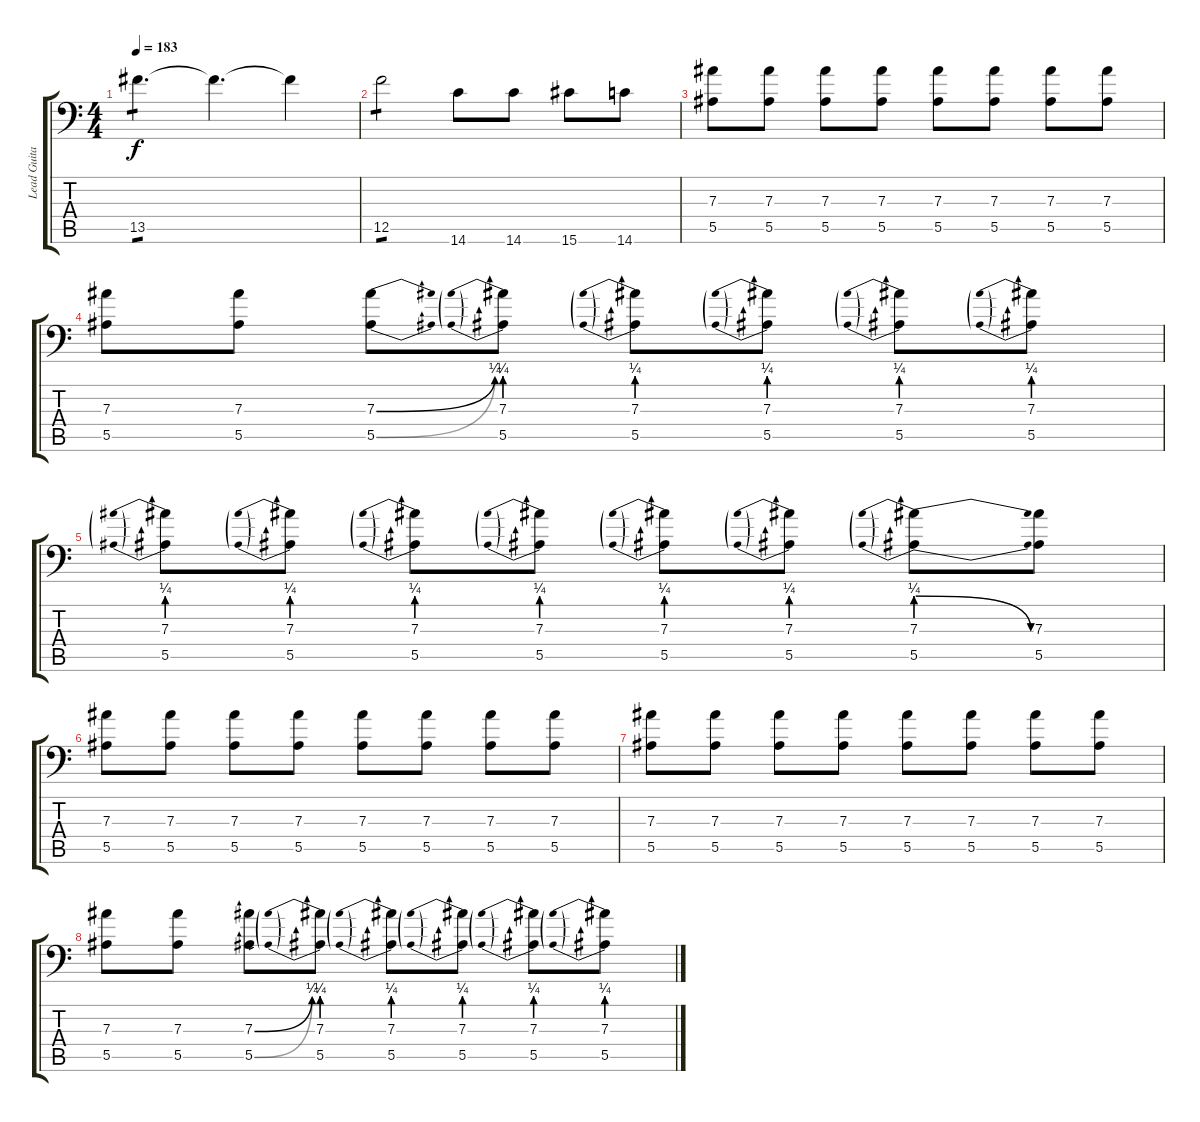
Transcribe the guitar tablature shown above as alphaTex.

\track ("Lead Guitar #1" "Lead Guita") {instrument distortionguitar}
\staff {score tabs}
\tuning (C4 G3 Eb3 Bb2 F2 Bb1) {hide}
\ts (4 4)
\tempo 183
\clef f4
\ks c
13.5.4{d tp 1 dy f} 13.5{t}.4{d} 13.5{t}.4 |
12.5.2{tp 1} 14.6.8 14.6.8 15.6.8 14.6.8 |
(7.3 5.5).8 (7.3 5.5).8 (7.3 5.5).8 (7.3 5.5).8 (7.3 5.5).8 (7.3 5.5).8 (7.3 5.5).8 (7.3 5.5).8 |
(7.3 5.5).8 (7.3 5.5).8 (7.3{be (bend 0 0 60 1)} 5.5{be (bend 0 0 60 1)}).8 (7.3{be (prebend 0 1 60 1)} 5.5{be (prebend 0 1 60 1)}).8 (7.3{be (prebend 0 1 60 1)} 5.5{be (prebend 0 1 60 1)}).8 (7.3{be (prebend 0 1 60 1)} 5.5{be (prebend 0 1 60 1)}).8 (7.3{be (prebend 0 1 60 1)} 5.5{be (prebend 0 1 60 1)}).8 (7.3{be (prebend 0 1 60 1)} 5.5{be (prebend 0 1 60 1)}).8 |
(7.3{be (prebend 0 1 60 1)} 5.5{be (prebend 0 1 60 1)}).8 (7.3{be (prebend 0 1 60 1)} 5.5{be (prebend 0 1 60 1)}).8 (7.3{be (prebend 0 1 60 1)} 5.5{be (prebend 0 1 60 1)}).8 (7.3{be (prebend 0 1 60 1)} 5.5{be (prebend 0 1 60 1)}).8 (7.3{be (prebend 0 1 60 1)} 5.5{be (prebend 0 1 60 1)}).8 (7.3{be (prebend 0 1 60 1)} 5.5{be (prebend 0 1 60 1)}).8 (7.3{be (prebendrelease 0 1 60 0)} 5.5{be (prebendrelease 0 1 60 0)}).8 (7.3 5.5).8 |
(7.3 5.5).8 (7.3 5.5).8 (7.3 5.5).8 (7.3 5.5).8 (7.3 5.5).8 (7.3 5.5).8 (7.3 5.5).8 (7.3 5.5).8 |
(7.3 5.5).8 (7.3 5.5).8 (7.3 5.5).8 (7.3 5.5).8 (7.3 5.5).8 (7.3 5.5).8 (7.3 5.5).8 (7.3 5.5).8 |
(7.3 5.5).8 (7.3 5.5).8 (7.3{be (bend 0 0 60 1)} 5.5{be (bend 0 0 60 1)}).8 (7.3{be (prebend 0 1 60 1)} 5.5{be (prebend 0 1 60 1)}).8 (7.3{be (prebend 0 1 60 1)} 5.5{be (prebend 0 1 60 1)}).8 (7.3{be (prebend 0 1 60 1)} 5.5{be (prebend 0 1 60 1)}).8 (7.3{be (prebend 0 1 60 1)} 5.5{be (prebend 0 1 60 1)}).8 (7.3{be (prebend 0 1 60 1)} 5.5{be (prebend 0 1 60 1)}).8
